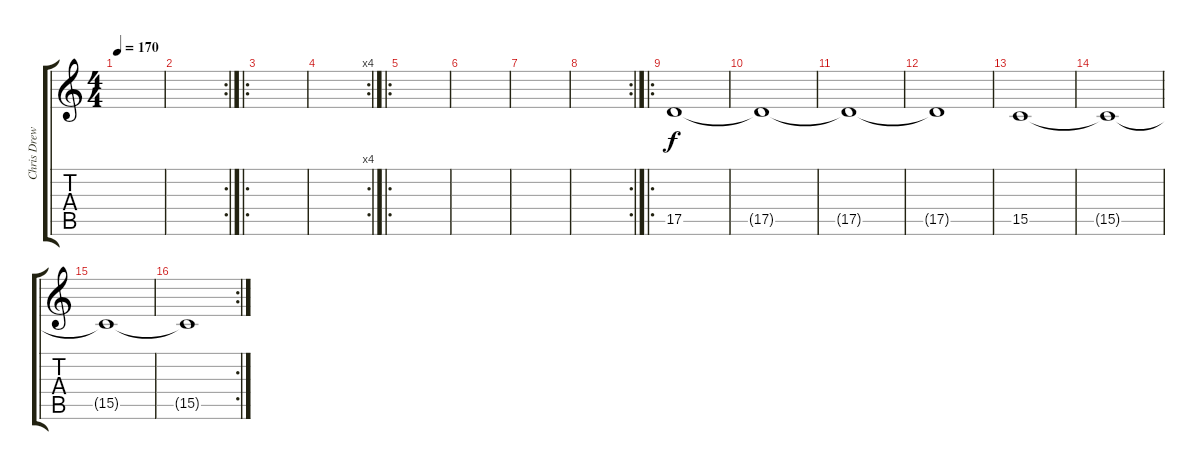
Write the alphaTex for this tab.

\track ("Chris Drews-Synth" "Chris Drew") {instrument synthstrings1}
\staff {score tabs}
\tuning (E4 B3 G3 D3 A2 E2) {hide}
\ts (4 4)
\tempo 170
\clef g2
\ks c
|
\rc 2
|
\ro
|
\rc 4
|
\ro
|
|
|
\rc 2
|
\ro
17.5.1 |
17.5{t}.1 |
17.5{t}.1 |
17.5{t}.1 |
15.5.1 |
15.5{t}.1 |
15.5{t}.1 |
\rc 2
15.5{t}.1
